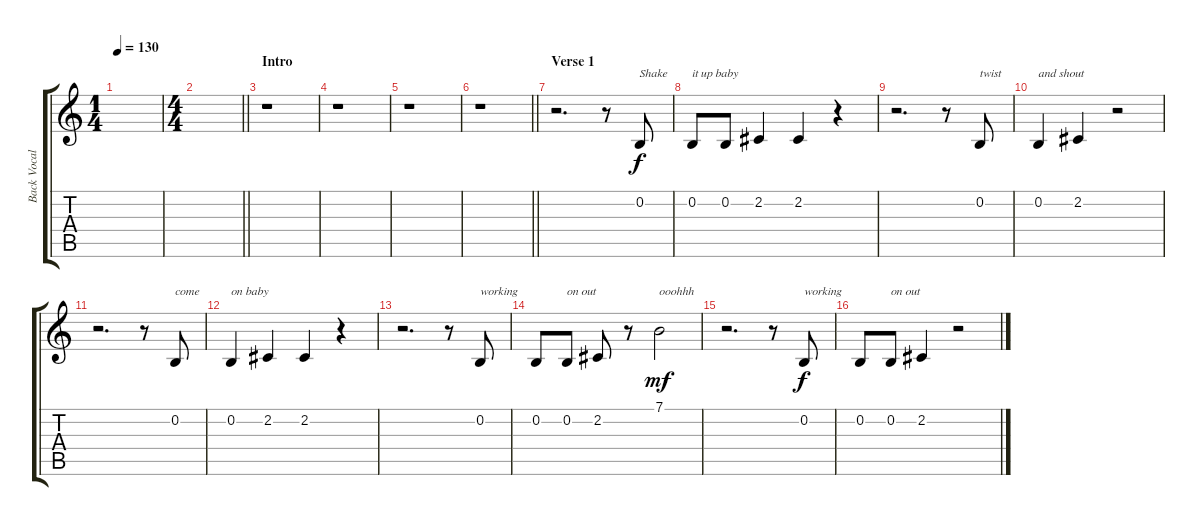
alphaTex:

\track ("Back Vocal 1" "Back Vocal") {instrument baritonesax}
\staff {score tabs}
\tuning (E4 B3 G3 D3 A2 E2) {hide}
\ts (1 4)
\tempo 130
\clef g2
\ks c
|
\ts (4 4)
\barLineRight lightlight
|
\section ("" "Intro")
r.1 |
r.1 |
r.1 |
\barLineRight lightlight
r.1 |
\section ("" "Verse 1")
r.2{d} r.8 0.2.8{txt "Shake"} |
0.2.8{txt "it up baby"} 0.2.8 2.2.4 2.2.4 r.4 |
r.2{d} r.8 0.2.8{txt "twist"} |
0.2.4{txt "and shout"} 2.2.4 r.2 |
r.2{d} r.8 0.2.8{txt "come"} |
0.2.4{txt "on baby"} 2.2.4 2.2.4 r.4 |
r.2{d} r.8 0.2.8{txt "working"} |
0.2.8 0.2.8{txt "on out"} 2.2.8 r.8 7.1.2{txt "ooohhh" dy mf} |
r.2{d} r.8 0.2.8{txt "working" dy f} |
0.2.8 0.2.8{txt "on out"} 2.2.4 r.2
